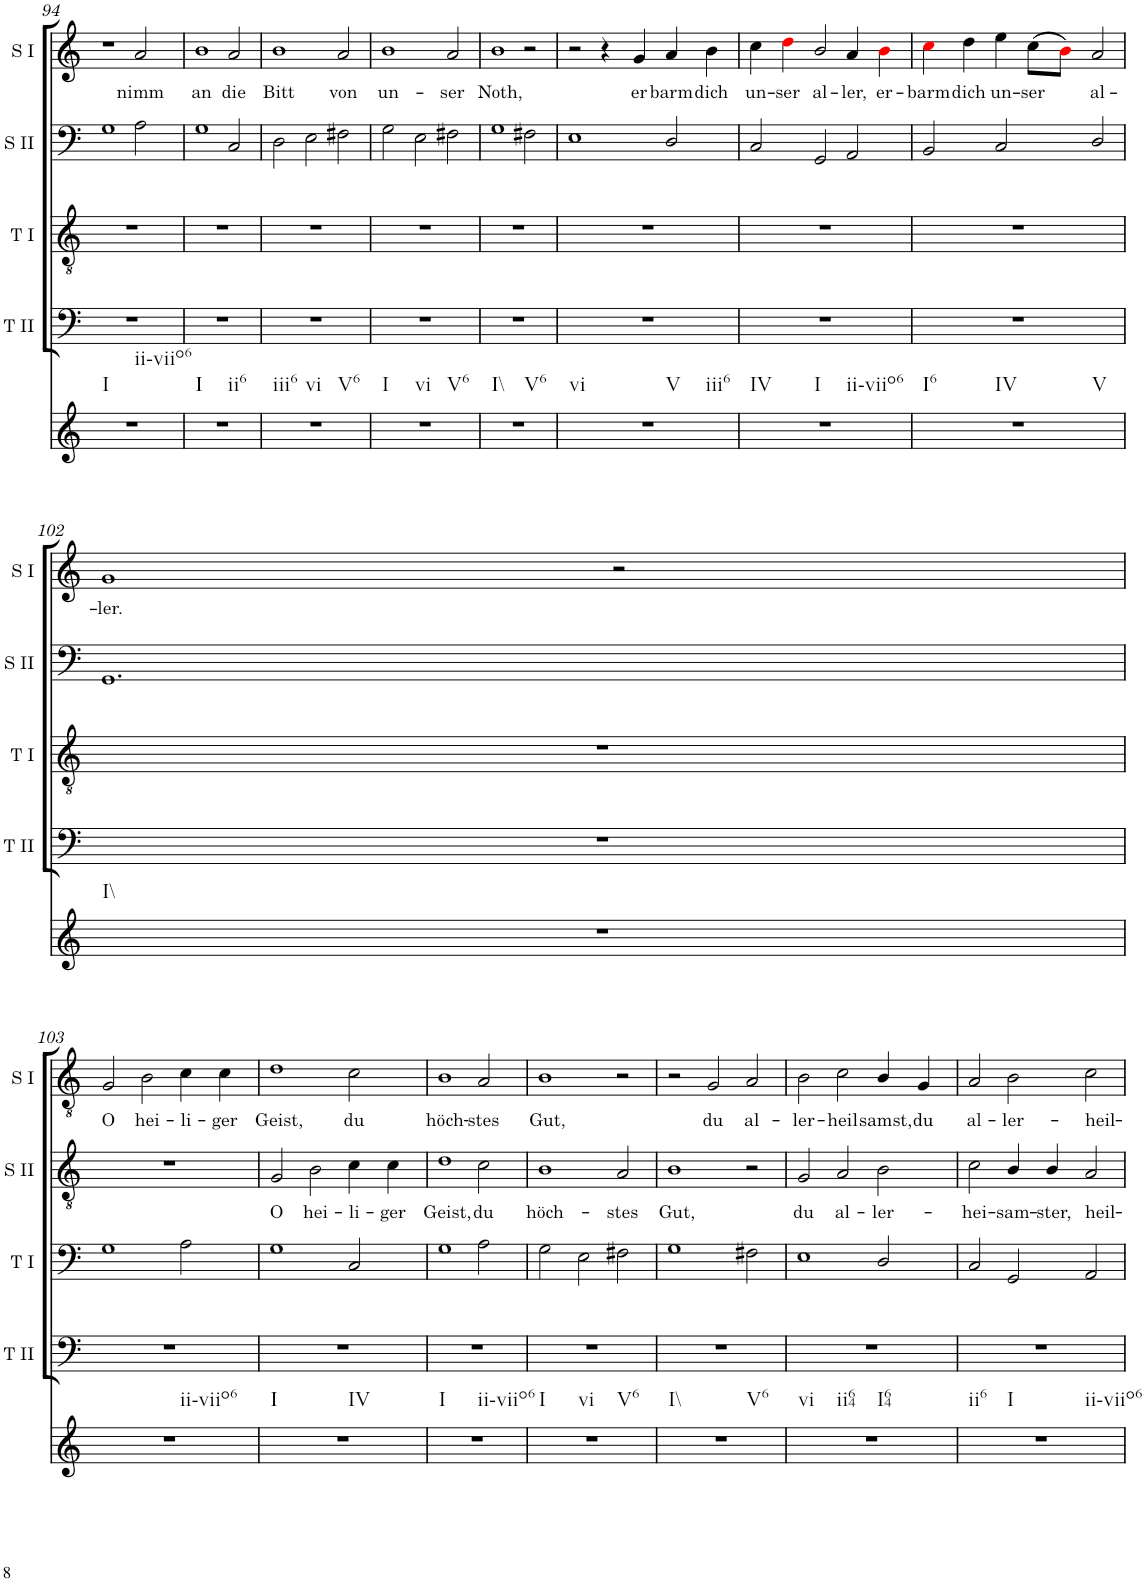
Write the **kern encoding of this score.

**kern	**kern	**kern	**kern	**text	**kern	**text
*part5	*part4	*part3	*part2	*part2	*part1	*part1
*staff5	*staff4	*staff3	*staff2	*staff2	*staff1	*staff1
*I"Continuo	*I"Tenor II	*I"Tenor I	*I"Soprano II	*	*I"Soprano I	*
*	*I'T II	*I'T I	*I'S II	*	*I'S I	*
!!LO:PB:g=z
*clefG2	*clefG2	*clefG2	*clefF4	*	*clefG2	*
*k[]	*k[]	*k[]	*k[]	*	*k[]	*
*M3/2	*M3/2	*M3/2	*M3/2	*	*M3/2	*
=94	=94	=94	=94	=94	=94	=94
!LO:TX:b:t=I	!	!	!	!	!	!
!LO:TX:b:t=ii-viio6	!	!	!	!	!	!
1.r	1.r	1.r	1G	.	1r	.
!	!	!	!	!	!	!LO:LY:b
.	.	.	2A\	.	2a/	nimm
=95	=95	=95	=95	=95	=95	=95
!LO:TX:b:t=I	!	!	!	!	!	!
!LO:TX:b:t=ii6	!	!	!	!	!	!
!	!	!	!	!	!	!LO:LY:b
1.r	1.r	1.r	1G	.	1b	an
!	!	!	!	!	!	!LO:LY:b
.	.	.	2C/	.	2a/	die
=96	=96	=96	=96	=96	=96	=96
!LO:TX:b:t=iii6	!	!	!	!	!	!
!LO:TX:b:t=vi	!	!	!	!	!	!
!LO:TX:b:t=V6	!	!	!	!	!	!
!	!	!	!	!	!	!LO:LY:b
1.r	1.r	1.r	2D\	.	1b	Bitt
.	.	.	2E\	.	.	.
!	!	!	!	!	!	!LO:LY:b
.	.	.	2F#X\	.	2a/	von
=97	=97	=97	=97	=97	=97	=97
!LO:TX:b:t=I	!	!	!	!	!	!
!LO:TX:b:t=vi	!	!	!	!	!	!
!LO:TX:b:t=V6	!	!	!	!	!	!
!	!	!	!	!	!	!LO:LY:b
1.r	1.r	1.r	2G\	.	1b	un-
.	.	.	2E\	.	.	.
!	!	!	!	!	!	!LO:LY:b
.	.	.	2F#X\	.	2a/	ser
=98	=98	=98	=98	=98	=98	=98
!LO:TX:b:t=I\\	!	!	!	!	!	!
!LO:TX:b:t=V6	!	!	!	!	!	!
!	!	!	!	!	!	!LO:LY:b
1.r	1.r	1.r	1G	.	1b	Noth,
.	.	.	2F#X\	.	2r	.
=99	=99	=99	=99	=99	=99	=99
!LO:TX:b:t=vi	!	!	!	!	!	!
!LO:TX:b:t=V	!	!	!	!	!	!
!LO:TX:b:t=iii6	!	!	!	!	!	!
1.r	1.r	1.r	1E	.	2r	.
.	.	.	.	.	4r	.
!	!	!	!	!	!	!LO:LY:b
.	.	.	.	.	4g/	er-
!	!	!	!	!	!	!LO:LY:b
.	.	.	2D/	.	4a/	barm
!	!	!	!	!	!	!LO:LY:b
.	.	.	.	.	4b\	dich
=100	=100	=100	=100	=100	=100	=100
!LO:TX:b:t=IV	!	!	!	!	!	!
!LO:TX:b:t=I	!	!	!	!	!	!
!LO:TX:b:t=ii-viio6	!	!	!	!	!	!
!	!	!	!	!	!	!LO:LY:b
1.r	1.r	1.r	2C/	.	4cc\	un-
!	!	!	!	!	!	!LO:LY:b
.	.	.	.	.	4ddi\	ser
!	!	!	!	!	!	!LO:LY:b
.	.	.	2GG/	.	2b/	al-
!	!	!	!	!	!	!LO:LY:b
.	.	.	2AA/	.	4a/	ler,
!	!	!	!	!	!	!LO:LY:b
.	.	.	.	.	4bi\	er-
=101	=101	=101	=101	=101	=101	=101
!LO:TX:b:t=I6	!	!	!	!	!	!
!LO:TX:b:t=IV	!	!	!	!	!	!
!LO:TX:b:t=V	!	!	!	!	!	!
!	!	!	!	!	!	!LO:LY:b
1.r	1.r	1.r	2BB/	.	4cci\	barm
!	!	!	!	!	!	!LO:LY:b
.	.	.	.	.	4dd\	dich
!	!	!	!	!	!	!LO:LY:b
.	.	.	2C/	.	4ee\	un-
!	!	!	!	!	!	!LO:LY:b
.	.	.	.	.	(8cc\L	ser
.	.	.	.	.	8bi\J)	.
!	!	!	!	!	!	!LO:LY:b
.	.	.	2D/	.	2a/	al-
!!LO:LB:g=z
=102	=102	=102	=102	=102	=102	=102
!LO:TX:b:t=I\\	!	!	!	!	!	!
!	!	!	!	!	!	!LO:LY:b
1.r	1.r	1.r	1.GG	.	1g	ler.
.	.	.	.	.	2r	.
!!LO:LB:g=z
=103	=103	=103	=103	=103	=103	=103
!LO:TX:b:t=ii-viio6	!	!	!	!	!	!
!	!	!	!	!	!	!LO:LY:b
1.r	1.r	1G	1.r	.	2G/	O
!	!	!	!	!	!	!LO:LY:b
.	.	.	.	.	2B\	hei-
!	!	!	!	!	!	!LO:LY:b
.	.	2A\	.	.	4c\	li-
!	!	!	!	!	!	!LO:LY:b
.	.	.	.	.	4c\	ger
=104	=104	=104	=104	=104	=104	=104
!LO:TX:b:t=I	!	!	!	!	!	!
!LO:TX:b:t=IV	!	!	!	!	!	!
!	!	!	!	!LO:LY:b	!	!LO:LY:b
1.r	1.r	1G	2G/	O	1d	Geist,
!	!	!	!	!LO:LY:b	!	!
.	.	.	2B\	hei-	.	.
!	!	!	!	!LO:LY:b	!	!LO:LY:b
.	.	2C/	4c\	li-	2c\	du
!	!	!	!	!LO:LY:b	!	!
.	.	.	4c\	ger	.	.
=105	=105	=105	=105	=105	=105	=105
!LO:TX:b:t=I	!	!	!	!	!	!
!LO:TX:b:t=ii-viio6	!	!	!	!	!	!
!	!	!	!	!LO:LY:b	!	!LO:LY:b
1.r	1.r	1G	1d	Geist,	1B	höch-
!	!	!	!	!LO:LY:b	!	!LO:LY:b
.	.	2A\	2c\	du	2A/	stes
=106	=106	=106	=106	=106	=106	=106
!LO:TX:b:t=I	!	!	!	!	!	!
!LO:TX:b:t=vi	!	!	!	!	!	!
!LO:TX:b:t=V6	!	!	!	!	!	!
!	!	!	!	!LO:LY:b	!	!LO:LY:b
1.r	1.r	2G\	1B	höch-	1B	Gut,
.	.	2E\	.	.	.	.
!	!	!	!	!LO:LY:b	!	!
.	.	2F#X\	2A/	stes	2r	.
=107	=107	=107	=107	=107	=107	=107
!LO:TX:b:t=I\\	!	!	!	!	!	!
!LO:TX:b:t=V6	!	!	!	!	!	!
!	!	!	!	!LO:LY:b	!	!
1.r	1.r	1G	1B	Gut,	2r	.
!	!	!	!	!	!	!LO:LY:b
.	.	.	.	.	2G/	du
!	!	!	!	!	!	!LO:LY:b
.	.	2F#X\	2r	.	2A/	al-
=108	=108	=108	=108	=108	=108	=108
!LO:TX:b:t=vi	!	!	!	!	!	!
!LO:TX:b:t=ii64	!	!	!	!	!	!
!LO:TX:b:t=I64	!	!	!	!	!	!
!	!	!	!	!LO:LY:b	!	!LO:LY:b
1.r	1.r	1E	2G/	du	2B\	ler-
!	!	!	!	!LO:LY:b	!	!LO:LY:b
.	.	.	2A/	al-	2c\	heil-
!	!	!	!	!LO:LY:b	!	!LO:LY:b
.	.	2D/	2B\	ler-	4B/	samst,
!	!	!	!	!	!	!LO:LY:b
.	.	.	.	.	4G/	du
=109	=109	=109	=109	=109	=109	=109
!LO:TX:b:t=ii6	!	!	!	!	!	!
!LO:TX:b:t=I	!	!	!	!	!	!
!LO:TX:b:t=ii-viio6	!	!	!	!	!	!
!	!	!	!	!LO:LY:b	!	!LO:LY:b
1.r	1.r	2C/	2c\	hei-	2A/	al-
!	!	!	!	!LO:LY:b	!	!LO:LY:b
.	.	2GG/	4B/	sam-	2B\	ler-
!	!	!	!	!LO:LY:b	!	!
.	.	.	4B/	ster,	.	.
!	!	!	!	!LO:LY:b	!	!LO:LY:b
.	.	2AA/	2A/	heil-	2c\	heil-
=	=	=	=	=	=	=
*-	*-	*-	*-	*-	*-	*-
